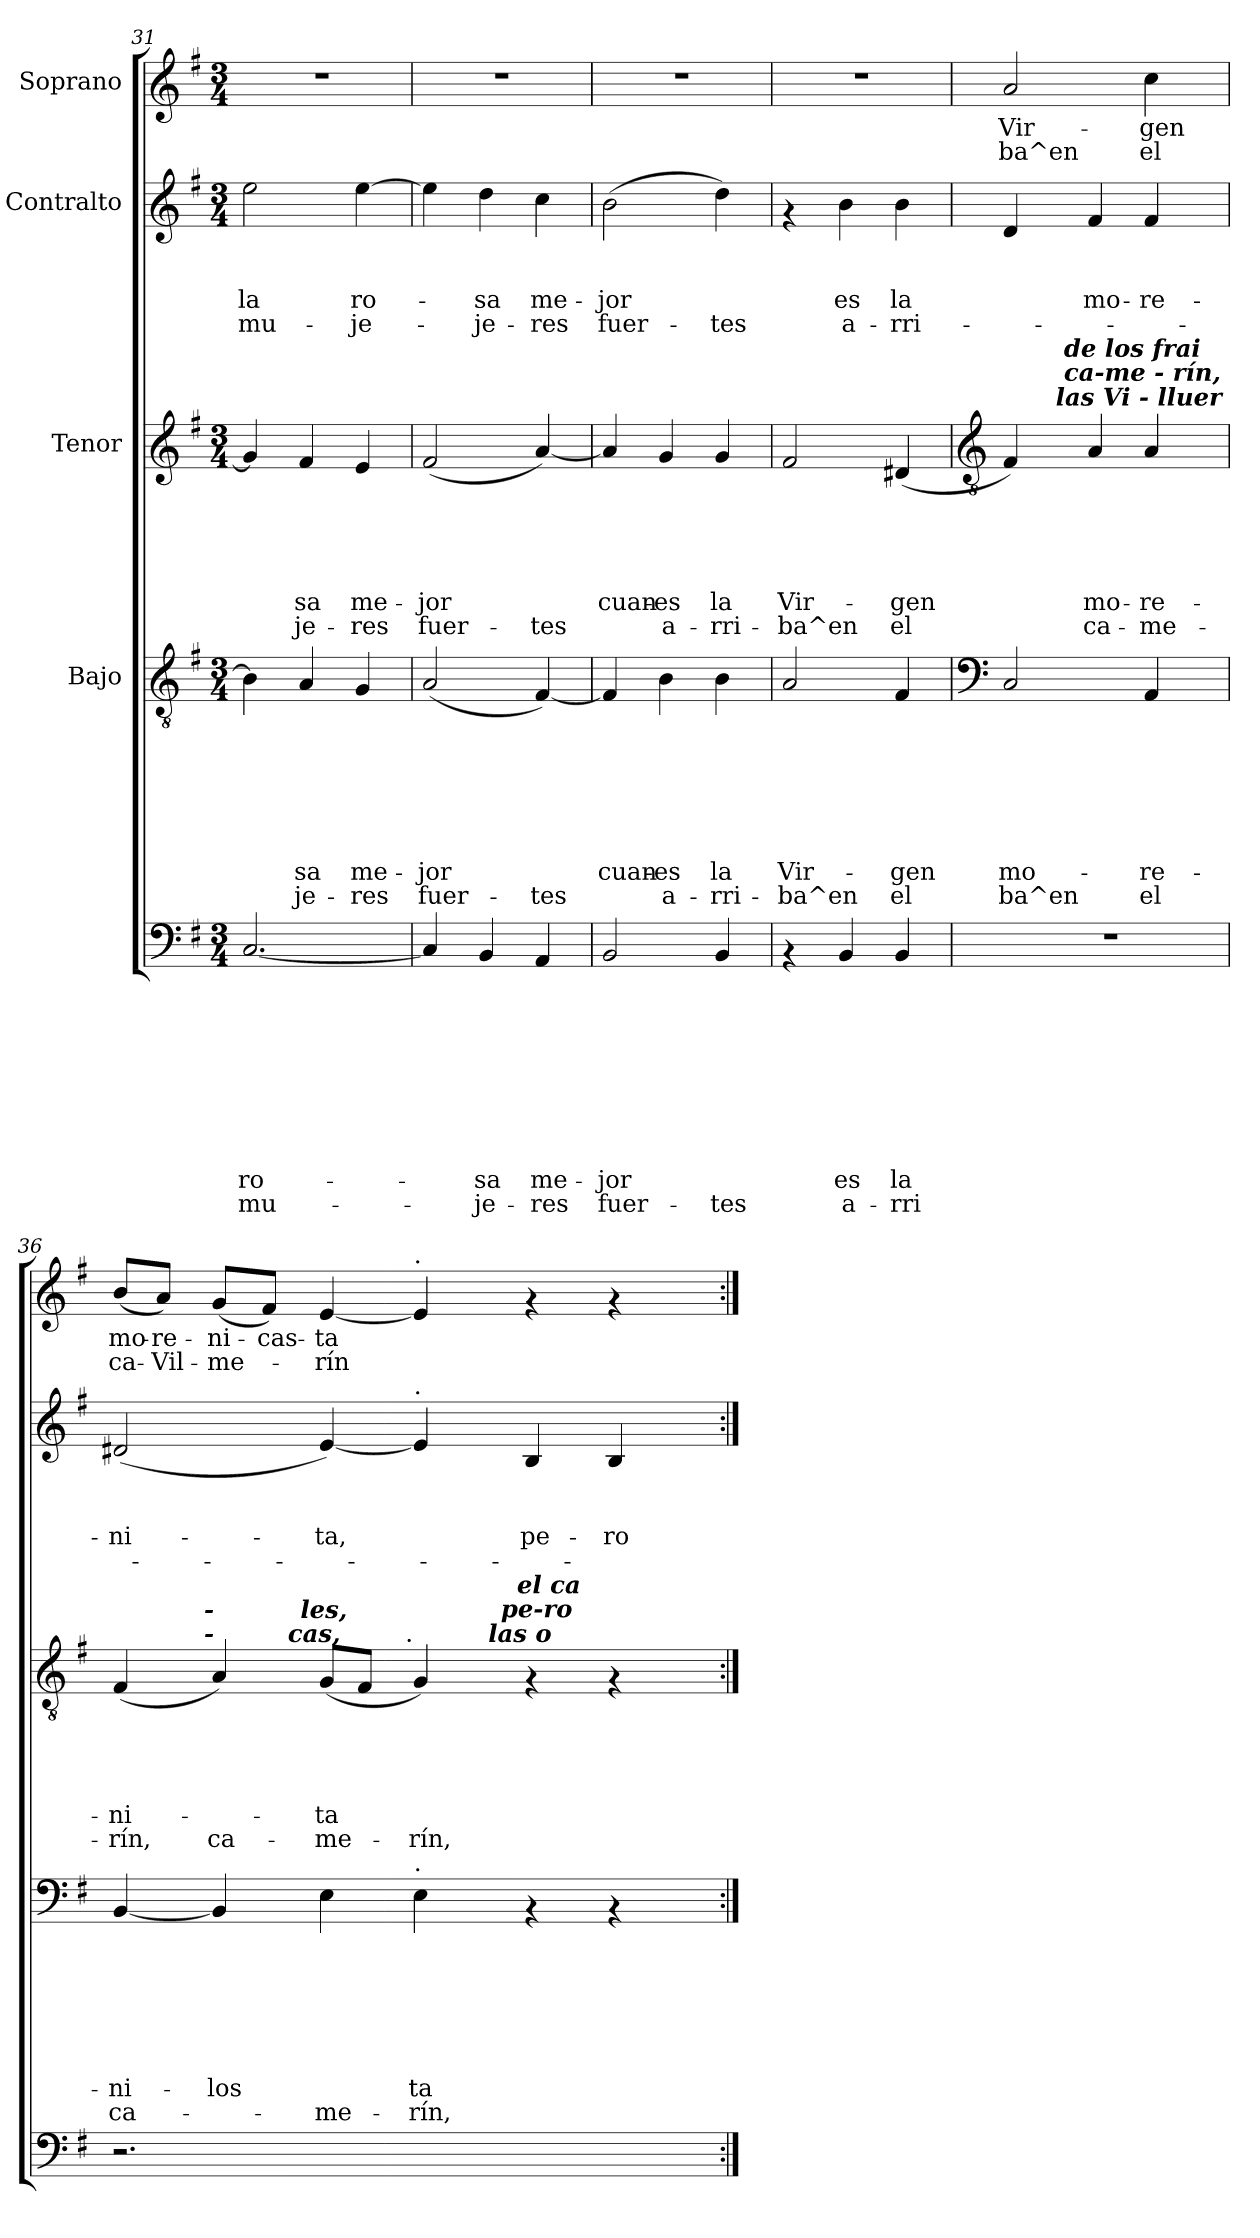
**kern	**text	**text	**text	**text	**text	**text	**text	**text	**text	**text	**kern	**text	**text	**text	**text	**text	**text	**text	**text	**kern	**text	**text	**text	**text	**text	**text	**kern	**text	**text	**text	**text	**kern	**text	**text
*part5	*part5	*part5	*part5	*part5	*part5	*part5	*part5	*part5	*part5	*part5	*part4	*part4	*part4	*part4	*part4	*part4	*part4	*part4	*part4	*part3	*part3	*part3	*part3	*part3	*part3	*part3	*part2	*part2	*part2	*part2	*part2	*part1	*part1	*part1
*staff5	*staff5	*staff5	*staff5	*staff5	*staff5	*staff5	*staff5	*staff5	*staff5	*staff5	*staff4	*staff4	*staff4	*staff4	*staff4	*staff4	*staff4	*staff4	*staff4	*staff3	*staff3	*staff3	*staff3	*staff3	*staff3	*staff3	*staff2	*staff2	*staff2	*staff2	*staff2	*staff1	*staff1	*staff1
*	*	*	*	*	*	*	*	*	*	*	*I"Bajo	*	*	*	*	*	*	*	*	*I"Tenor	*	*	*	*	*	*	*I"Contralto	*	*	*	*	*I"Soprano	*	*
*clefF4	*	*	*	*	*	*	*	*	*	*	*clefGv2	*	*	*	*	*	*	*	*	*clefG2	*	*	*	*	*	*	*clefG2	*	*	*	*	*clefG2	*	*
*k[f#]	*	*	*	*	*	*	*	*	*	*	*k[f#]	*	*	*	*	*	*	*	*	*k[f#]	*	*	*	*	*	*	*k[f#]	*	*	*	*	*k[f#]	*	*
*G:	*	*	*	*	*	*	*	*	*	*	*G:	*	*	*	*	*	*	*	*	*G:	*	*	*	*	*	*	*G:	*	*	*	*	*G:	*	*
*M3/4	*	*	*	*	*	*	*	*	*	*	*M3/4	*	*	*	*	*	*	*	*	*M3/4	*	*	*	*	*	*	*M3/4	*	*	*	*	*M3/4	*	*
=31	=31	=31	=31	=31	=31	=31	=31	=31	=31	=31	=31	=31	=31	=31	=31	=31	=31	=31	=31	=31	=31	=31	=31	=31	=31	=31	=31	=31	=31	=31	=31	=31	=31	=31
!	!	!	!	!	!	!	!	!	!LO:LY:b	!LO:LY:b	!	!	!	!	!	!	!	!	!	!	!	!	!	!	!	!	!	!	!	!LO:LY:b	!LO:LY:b	!	!	!
[<2.C/	.	.	.	.	.	.	.	.	ro-	mu-	4B\]	.	.	.	.	.	.	.	.	4g/]	.	.	.	.	.	.	2ee\	.	.	la	mu-	2.r	.	.
!	!	!	!	!	!	!	!	!	!	!	!	!	!	!	!	!	!	!LO:LY:b	!LO:LY:b	!	!	!	!	!	!LO:LY:b	!LO:LY:b	!	!	!	!	!	!	!	!
.	.	.	.	.	.	.	.	.	.	.	4A/	.	.	.	.	.	.	-sa	-je-	4f#/	.	.	.	.	-sa	-je-	.	.	.	.	.	.	.	.
!	!	!	!	!	!	!	!	!	!	!	!	!	!	!	!	!	!	!LO:LY:b	!LO:LY:b	!	!	!	!	!	!LO:LY:b	!LO:LY:b	!	!	!	!LO:LY:b	!LO:LY:b	!	!	!
.	.	.	.	.	.	.	.	.	.	.	4G/	.	.	.	.	.	.	me-	-res	4e/	.	.	.	.	me-	-res	[>4ee\	.	.	ro-	-je-	.	.	.
=32	=32	=32	=32	=32	=32	=32	=32	=32	=32	=32	=32	=32	=32	=32	=32	=32	=32	=32	=32	=32	=32	=32	=32	=32	=32	=32	=32	=32	=32	=32	=32	=32	=32	=32
!	!	!	!	!	!	!	!	!	!	!	!	!	!	!	!	!	!	!LO:LY:b	!LO:LY:b	!	!	!	!	!	!LO:LY:b	!LO:LY:b	!	!	!	!	!	!	!	!
4C/]	.	.	.	.	.	.	.	.	.	.	(<2A/	.	.	.	.	.	.	-jor	fuer-	(<2f#/	.	.	.	.	-jor	fuer-	4ee\]	.	.	.	.	2.r	.	.
!	!	!	!	!	!	!	!	!	!LO:LY:b	!LO:LY:b	!	!	!	!	!	!	!	!	!	!	!	!	!	!	!	!	!	!	!	!LO:LY:b	!LO:LY:b	!	!	!
4BB/	.	.	.	.	.	.	.	.	-sa	-je-	.	.	.	.	.	.	.	.	.	.	.	.	.	.	.	.	4dd\	.	.	-sa	-je-	.	.	.
!	!	!	!	!	!	!	!	!	!LO:LY:b	!LO:LY:b	!	!	!	!	!	!	!	!	!LO:LY:b	!	!	!	!	!	!	!LO:LY:b	!	!	!	!LO:LY:b	!LO:LY:b	!	!	!
4AA/	.	.	.	.	.	.	.	.	me-	-res	[<4F#/)	.	.	.	.	.	.	.	-tes	[<4a/)	.	.	.	.	.	-tes	4cc\	.	.	me-	-res	.	.	.
=33	=33	=33	=33	=33	=33	=33	=33	=33	=33	=33	=33	=33	=33	=33	=33	=33	=33	=33	=33	=33	=33	=33	=33	=33	=33	=33	=33	=33	=33	=33	=33	=33	=33	=33
!	!	!	!	!	!	!	!	!	!LO:LY:b	!LO:LY:b	!	!	!	!	!	!	!	!LO:LY:b	!	!	!	!	!	!	!LO:LY:b	!	!	!	!	!LO:LY:b	!LO:LY:b	!	!	!
2BB/	.	.	.	.	.	.	.	.	-jor	fuer-	4F#/]	.	.	.	.	.	.	cuan-	.	4a/]	.	.	.	.	cuan-	.	(>2b\	.	.	-jor	fuer-	2.r	.	.
!	!	!	!	!	!	!	!	!	!	!	!	!	!	!	!	!	!	!LO:LY:b	!LO:LY:b	!	!	!	!	!	!LO:LY:b	!LO:LY:b	!	!	!	!	!	!	!	!
.	.	.	.	.	.	.	.	.	.	.	4B\	.	.	.	.	.	.	-es	a-	4g/	.	.	.	.	-es	a-	.	.	.	.	.	.	.	.
!	!	!	!	!	!	!	!	!	!	!LO:LY:b	!	!	!	!	!	!	!	!LO:LY:b	!LO:LY:b	!	!	!	!	!	!LO:LY:b	!LO:LY:b	!	!	!	!	!LO:LY:b	!	!	!
4BB/	.	.	.	.	.	.	.	.	.	-tes	4B\	.	.	.	.	.	.	la	-rri-	4g/	.	.	.	.	la	-rri-	4dd\)	.	.	.	-tes	.	.	.
=34	=34	=34	=34	=34	=34	=34	=34	=34	=34	=34	=34	=34	=34	=34	=34	=34	=34	=34	=34	=34	=34	=34	=34	=34	=34	=34	=34	=34	=34	=34	=34	=34	=34	=34
!	!	!	!	!	!	!	!	!	!	!	!	!	!	!	!	!	!	!LO:LY:b	!LO:LY:b	!	!	!	!	!	!LO:LY:b	!LO:LY:b	!	!	!	!	!	!	!	!
4rAA	.	.	.	.	.	.	.	.	.	.	2A/	.	.	.	.	.	.	Vir-	-ba^en	2f#/	.	.	.	.	Vir-	-ba^en	4rf	.	.	.	.	2.r	.	.
!	!	!	!	!	!	!	!	!	!LO:LY:b	!LO:LY:b	!	!	!	!	!	!	!	!	!	!	!	!	!	!	!	!	!	!	!	!LO:LY:b	!LO:LY:b	!	!	!
4BB/	.	.	.	.	.	.	.	.	es	a-	.	.	.	.	.	.	.	.	.	.	.	.	.	.	.	.	4b\	.	.	es	a-	.	.	.
!	!	!	!	!	!	!	!	!	!LO:LY:b	!LO:LY:b	!	!	!	!	!	!	!	!LO:LY:b	!LO:LY:b	!	!	!	!	!	!LO:LY:b	!LO:LY:b	!	!	!	!LO:LY:b	!LO:LY:b	!	!	!
4BB/	.	.	.	.	.	.	.	.	la	-rri-	4F#/	.	.	.	.	.	.	-gen	el	(<4d#X/	.	.	.	.	-gen	el	4b\	.	.	la	-rri-	.	.	.
!!LO:LB:g=z
=35	=35	=35	=35	=35	=35	=35	=35	=35	=35	=35	=35	=35	=35	=35	=35	=35	=35	=35	=35	=35	=35	=35	=35	=35	=35	=35	=35	=35	=35	=35	=35	=35	=35	=35
*	*	*	*	*	*	*	*	*	*	*	*clefF4	*	*	*	*	*	*	*	*	*clefGv2	*	*	*	*	*	*	*	*	*	*	*	*	*	*
!	!	!	!	!	!	!	!	!	!	!	!	!	!	!	!	!	!	!LO:LY:b	!LO:LY:b	!	!	!	!	!	!	!	!	!	!	!	!	!	!LO:LY:b	!LO:LY:b
*	*	*	*	*	*	*	*	*	*	*	*	*	*	*	*	*	*	*	*	*^	*	*	*	*	*	*	*	*	*	*	*	*	*	*
*	*	*	*	*	*	*	*	*	*	*	*	*	*	*	*	*	*	*	*	*	*^	*	*	*	*	*	*	*	*	*	*	*	*	*	*
2.r	.	.	.	.	.	.	.	.	.	.	2C/	.	.	.	.	.	.	mo-	ba^en	4F#/)	6ryy	8.ryy	.	.	.	.	.	.	4d/	.	.	.	.	2a/	Vir-	-ba^en
.	.	.	.	.	.	.	.	.	.	.	.	.	.	.	.	.	.	.	.	.	96ryy	.	.	.	.	.	.	.	.	.	.	.	.	.	.	.
!	!	!	!	!	!	!	!	!	!	!	!	!	!	!	!	!	!	!	!	!	!LO:TX:a:Bi:t=las Vi - lluer	!	!	!	!	!	!	!	!	!	!	!	!	!	!	!
.	.	.	.	.	.	.	.	.	.	.	.	.	.	.	.	.	.	.	.	.	3ryy	.	.	.	.	.	.	.	.	.	.	.	.	.	.	.
!	!	!	!	!	!	!	!	!	!	!	!	!	!	!	!	!	!	!	!	!	!	!LO:TX:a:Bi:t=ca-me - rín,	!	!	!	!	!	!	!	!	!	!	!	!	!	!
!	!	!	!	!	!	!	!	!	!	!	!	!	!	!	!	!	!	!	!	!	!	!LO:TX:a:Bi:t=de los frai	!	!	!	!	!	!	!	!	!	!	!	!	!	!
.	.	.	.	.	.	.	.	.	.	.	.	.	.	.	.	.	.	.	.	.	.	2ryy	.	.	.	.	.	.	.	.	.	.	.	.	.	.
!	!	!	!	!	!	!	!	!	!	!	!	!	!	!	!	!	!	!	!	!	!	!	!	!	!	!	!LO:LY:b	!LO:LY:b	!	!	!	!LO:LY:b	!	!	!	!
.	.	.	.	.	.	.	.	.	.	.	.	.	.	.	.	.	.	.	.	4A/	.	.	.	.	.	.	mo-	ca-	4f#/	.	.	mo-	.	.	.	.
!	!	!	!	!	!	!	!	!	!	!	!	!	!	!	!	!	!	!LO:LY:b	!LO:LY:b	!	!	!	!	!	!	!	!LO:LY:b	!LO:LY:b	!	!	!	!LO:LY:b	!	!	!LO:LY:b	!LO:LY:b
.	.	.	.	.	.	.	.	.	.	.	4AA/	.	.	.	.	.	.	-re-	el	4A/	.	.	.	.	.	.	-re-	-me-	4f#/	.	.	-re-	.	4cc\	-gen	el
.	.	.	.	.	.	.	.	.	.	.	.	.	.	.	.	.	.	.	.	.	6ryy	.	.	.	.	.	.	.	.	.	.	.	.	.	.	.
.	.	.	.	.	.	.	.	.	.	.	.	.	.	.	.	.	.	.	.	.	24..ryy	.	.	.	.	.	.	.	.	.	.	.	.	.	.	.
.	.	.	.	.	.	.	.	.	.	.	.	.	.	.	.	.	.	.	.	.	.	16ryy	.	.	.	.	.	.	.	.	.	.	.	.	.	.
=36	=36	=36	=36	=36	=36	=36	=36	=36	=36	=36	=36	=36	=36	=36	=36	=36	=36	=36	=36	=36	=36	=36	=36	=36	=36	=36	=36	=36	=36	=36	=36	=36	=36	=36	=36	=36
!	!	!	!	!	!	!	!	!	!	!	!	!	!	!	!	!	!	!LO:LY:b	!LO:LY:b	!	!	!	!	!	!	!	!LO:LY:b	!LO:LY:b	!	!	!	!LO:LY:b	!	!	!LO:LY:b	!LO:LY:b
*	*	*	*	*	*	*	*	*	*	*	*	*	*	*	*	*	*	*	*	*^	*^	*^	*	*	*	*	*	*	*	*	*	*	*	*	*	*
*	*	*	*	*	*	*	*	*	*	*	*	*	*	*	*	*	*	*	*	*	*	*	*^	*^	*	*	*	*	*	*	*	*	*	*	*	*	*	*	*
*	*	*	*	*	*	*	*	*	*	*	*	*	*	*	*	*	*	*	*	*	*	*	*	*	*	*	*	*	*	*	*	*	*	*	*	*	*	*	*	*	*
2.r	.	.	.	.	.	.	.	.	.	.	[<4BB/	.	.	.	.	.	.	-ni-	ca-	(<4F#/	6ryy	4..ryy	3ryy	3%2ryy	2...ryy	3%2ryy	3%2ryy	.	.	.	.	-ni-	-rín,	(<2d#X/	.	.	-ni-	.	(<8b/L	mo-	ca-
!	!	!	!	!	!	!	!	!	!	!	!	!	!	!	!	!	!	!	!	!	!	!	!	!	!	!	!	!	!	!	!	!	!	!	!	!	!	!	!	!LO:LY:b	!LO:LY:b
.	.	.	.	.	.	.	.	.	.	.	.	.	.	.	.	.	.	.	.	.	.	.	.	.	.	.	.	.	.	.	.	.	.	.	.	.	.	.	8a/J)	-re-	-Vil-
.	.	.	.	.	.	.	.	.	.	.	.	.	.	.	.	.	.	.	.	.	24..ryy	.	.	.	.	.	.	.	.	.	.	.	.	.	.	.	.	.	.	.	.
!	!	!	!	!	!	!	!	!	!	!	!	!	!	!	!	!	!	!	!	!	!LO:TX:a:Bi:t=-	!	!	!	!	!	!	!	!	!	!	!	!	!	!	!	!	!	!	!	!
!	!	!	!	!	!	!	!	!	!	!	!	!	!	!	!	!	!	!	!	!	!LO:TX:a:Bi:t=-	!	!	!	!	!	!	!	!	!	!	!	!	!	!	!	!	!	!	!	!
.	.	.	.	.	.	.	.	.	.	.	.	.	.	.	.	.	.	.	.	.	3%2ryy	.	.	.	.	.	.	.	.	.	.	.	.	.	.	.	.	.	.	.	.
!	!	!	!	!	!	!	!	!	!	!	!	!	!	!	!	!	!	!LO:LY:b	!	!	!	!	!	!	!	!	!	!	!	!	!	!	!LO:LY:b	!	!	!	!	!	!	!LO:LY:b	!LO:LY:b
.	.	.	.	.	.	.	.	.	.	.	4BB/]	.	.	.	.	.	.	-los	.	4A/)	.	.	.	.	.	.	.	.	.	.	.	.	ca-	.	.	.	.	.	(<8g/L	-ni-	-me-
.	.	.	.	.	.	.	.	.	.	.	.	.	.	.	.	.	.	.	.	.	.	.	12.ryy	.	.	.	.	.	.	.	.	.	.	.	.	.	.	.	.	.	.
!	!	!	!	!	!	!	!	!	!	!	!	!	!	!	!	!	!	!	!	!	!	!	!	!	!	!	!	!	!	!	!	!	!	!	!	!	!	!	!	!LO:LY:b	!
.	.	.	.	.	.	.	.	.	.	.	.	.	.	.	.	.	.	.	.	.	.	.	.	.	.	.	.	.	.	.	.	.	.	.	.	.	.	.	8f#/J)	-cas-	.
!	!	!	!	!	!	!	!	!	!	!	!	!	!	!	!	!	!	!	!	!	!	!LO:TX:a:Bi:t=cas,	!	!	!	!	!	!	!	!	!	!	!	!	!	!	!	!	!	!	!
.	.	.	.	.	.	.	.	.	.	.	.	.	.	.	.	.	.	.	.	.	.	1ryy	.	.	.	.	.	.	.	.	.	.	.	.	.	.	.	.	.	.	.
!	!	!	!	!	!	!	!	!	!	!	!	!	!	!	!	!	!	!	!	!	!	!	!LO:TX:a:Bi:t=les,	!	!	!	!	!	!	!	!	!	!	!	!	!	!	!	!	!	!
.	.	.	.	.	.	.	.	.	.	.	.	.	.	.	.	.	.	.	.	.	.	.	3%2ryy	.	.	.	.	.	.	.	.	.	.	.	.	.	.	.	.	.	.
!	!	!	!	!	!	!	!	!	!	!	!	!	!	!	!	!	!	!	!LO:LY:b	!	!	!	!	!	!	!	!	!	!	!	!	!LO:LY:b	!LO:LY:b	!	!	!	!LO:LY:b	!	!	!LO:LY:b	!LO:LY:b
.	.	.	.	.	.	.	.	.	.	.	4E\	.	.	.	.	.	.	.	-me-	(<8G/L	.	.	.	.	.	.	.	.	.	.	.	-ta	-me-	[<4e/)	.	.	-ta,	.	[<4e/	-ta	-rín
.	.	.	.	.	.	.	.	.	.	.	.	.	.	.	.	.	.	.	.	8F#</J	.	.	.	.	.	.	.	.	.	.	.	.	.	.	.	.	.	.	.	.	.
.	.	.	.	.	.	.	.	.	.	.	.	.	.	.	.	.	.	.	.	.	.	.	.	24..ryy	.	6..ryy	6ryy	.	.	.	.	.	.	.	.	.	.	.	.	.	.
!	!	!	!	!	!	!	!	!	!	!	!	!	!	!	!	!	!	!	!	!	!	!	!	!LO:TX:a:t=.	!	!	!	!	!	!	!	!	!	!	!	!	!	!	!	!	!
.	.	.	.	.	.	.	.	.	.	.	.	.	.	.	.	.	.	.	.	.	.	.	.	3%2ryy	.	.	.	.	.	.	.	.	.	.	.	.	.	.	.	.	.
!	!	!	!	!	!	!	!	!	!	!	!	!	!	!	!	!	!	!	!	!	!	!	!	!	!	!	!	!	!	!	!	!	!	!	!	!	!	!	!LO:TX:a:t=.	!	!
!	!	!	!	!	!	!	!	!	!	!	!	!	!	!	!	!	!	!	!	!	!	!	!	!	!	!	!	!	!	!	!	!	!	!LO:TX:a:t=.	!	!	!	!	!	!	!
!	!	!	!	!	!	!	!	!	!	!	!LO:TX:a:t=.	!	!	!	!	!	!	!	!	!	!	!	!	!	!	!	!	!	!	!	!	!	!	!	!	!	!	!	!	!	!
!	!	!	!	!	!	!	!	!	!	!	!	!	!	!	!	!	!	!LO:LY:b	!LO:LY:b	!	!	!	!	!	!	!	!	!	!	!	!	!	!LO:LY:b	!	!	!	!	!	!	!	!
2.ryy	.	.	.	.	.	.	.	.	.	.	4E>\	.	.	.	.	.	.	ta	-rín,	4G/)	.	.	.	.	.	.	.	.	.	.	.	.	-rín,	4e</]	.	.	.	.	4e</]	.	.
.	.	.	.	.	.	.	.	.	.	.	.	.	.	.	.	.	.	.	.	.	.	.	.	.	.	.	12...ryy	.	.	.	.	.	.	.	.	.	.	.	.	.	.
.	.	.	.	.	.	.	.	.	.	.	.	.	.	.	.	.	.	.	.	.	3ryy	.	.	.	.	.	.	.	.	.	.	.	.	.	.	.	.	.	.	.	.
!	!	!	!	!	!	!	!	!	!	!	!	!	!	!	!	!	!	!	!	!	!	!	!	!	!LO:TX:a:Bi:t=las o	!	!	!	!	!	!	!	!	!	!	!	!	!	!	!	!
.	.	.	.	.	.	.	.	.	.	.	.	.	.	.	.	.	.	.	.	.	.	.	.	.	2ryy	.	.	.	.	.	.	.	.	.	.	.	.	.	.	.	.
!	!	!	!	!	!	!	!	!	!	!	!	!	!	!	!	!	!	!	!	!	!	!	!	!	!	!LO:TX:a:Bi:t=pe-ro	!	!	!	!	!	!	!	!	!	!	!	!	!	!	!
.	.	.	.	.	.	.	.	.	.	.	.	.	.	.	.	.	.	.	.	.	.	.	.	.	.	3ryy	.	.	.	.	.	.	.	.	.	.	.	.	.	.	.
!	!	!	!	!	!	!	!	!	!	!	!	!	!	!	!	!	!	!	!	!	!	!	!	!	!	!	!LO:TX:a:Bi:t=el ca	!	!	!	!	!	!	!	!	!	!	!	!	!	!
.	.	.	.	.	.	.	.	.	.	.	.	.	.	.	.	.	.	.	.	.	.	.	.	.	.	.	3ryy	.	.	.	.	.	.	.	.	.	.	.	.	.	.
!	!	!	!	!	!	!	!	!	!	!	!	!	!	!	!	!	!	!	!	!	!	!	!	!	!	!	!	!	!	!	!	!	!	!	!	!	!LO:LY:b	!	!	!	!
.	.	.	.	.	.	.	.	.	.	.	4rAA	.	.	.	.	.	.	.	.	4rF	.	.	.	.	.	.	.	.	.	.	.	.	.	4B/	.	.	pe-	.	4rf	.	.
.	.	.	.	.	.	.	.	.	.	.	.	.	.	.	.	.	.	.	.	.	.	.	3ryy	.	.	.	.	.	.	.	.	.	.	.	.	.	.	.	.	.	.
.	.	.	.	.	.	.	.	.	.	.	.	.	.	.	.	.	.	.	.	.	6ryy	.	.	.	.	.	.	.	.	.	.	.	.	.	.	.	.	.	.	.	.
!	!	!	!	!	!	!	!	!	!	!	!	!	!	!	!	!	!	!	!	!	!	!	!	!	!	!	!	!	!	!	!	!	!	!	!	!	!LO:LY:b	!	!	!	!
.	.	.	.	.	.	.	.	.	.	.	4rAA	.	.	.	.	.	.	.	.	4rF	.	.	.	.	.	.	.	.	.	.	.	.	.	4B/	.	.	-ro	.	4rf	.	.
.	.	.	.	.	.	.	.	.	.	.	.	.	.	.	.	.	.	.	.	.	.	.	.	.	.	6ryy	.	.	.	.	.	.	.	.	.	.	.	.	.	.	.
.	.	.	.	.	.	.	.	.	.	.	.	.	.	.	.	.	.	.	.	.	.	.	.	.	.	.	6ryy	.	.	.	.	.	.	.	.	.	.	.	.	.	.
.	.	.	.	.	.	.	.	.	.	.	.	.	.	.	.	.	.	.	.	.	12ryy	.	.	12ryy	.	.	.	.	.	.	.	.	.	.	.	.	.	.	.	.	.
.	.	.	.	.	.	.	.	.	.	.	.	.	.	.	.	.	.	.	.	.	.	16ryy	.	.	16ryy	.	.	.	.	.	.	.	.	.	.	.	.	.	.	.	.
.	.	.	.	.	.	.	.	.	.	.	.	.	.	.	.	.	.	.	.	.	.	.	24ryy	.	.	24ryy	.	.	.	.	.	.	.	.	.	.	.	.	.	.	.
.	.	.	.	.	.	.	.	.	.	.	.	.	.	.	.	.	.	.	.	.	96ryy	.	.	96ryy	.	.	96ryy	.	.	.	.	.	.	.	.	.	.	.	.	.	.
*	*	*	*	*	*	*	*	*	*	*	*	*	*	*	*	*	*	*	*	*v	*v	*v	*v	*v	*v	*v	*v	*	*	*	*	*	*	*	*	*	*	*	*	*	*
=:|!	=:|!	=:|!	=:|!	=:|!	=:|!	=:|!	=:|!	=:|!	=:|!	=:|!	=:|!	=:|!	=:|!	=:|!	=:|!	=:|!	=:|!	=:|!	=:|!	=:|!	=:|!	=:|!	=:|!	=:|!	=:|!	=:|!	=:|!	=:|!	=:|!	=:|!	=:|!	=:|!	=:|!	=:|!
*-	*-	*-	*-	*-	*-	*-	*-	*-	*-	*-	*-	*-	*-	*-	*-	*-	*-	*-	*-	*-	*-	*-	*-	*-	*-	*-	*-	*-	*-	*-	*-	*-	*-	*-
